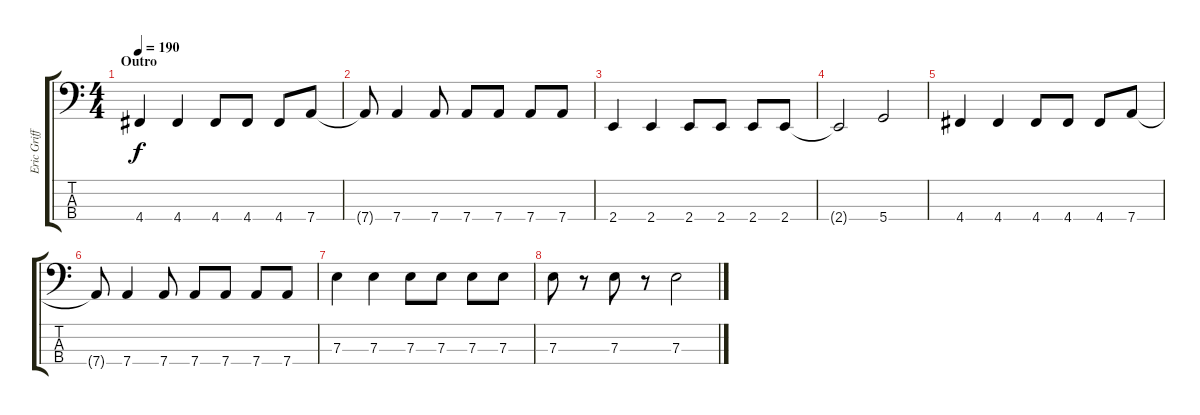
\track ("Eric Griffin" "Eric Griff") {instrument electricbasspick}
\staff {score tabs}
\tuning (G2 D2 A1 D1) {hide}
\ts (4 4)
\section ("" "Outro")
\tempo 190
\clef f4
\ks c
4.4.4{dy f} 4.4.4 4.4.8 4.4.8 4.4.8 7.4.8 |
7.4{t}.8 7.4.4 7.4.8 7.4.8 7.4.8 7.4.8 7.4.8 |
2.4.4 2.4.4 2.4.8 2.4.8 2.4.8 2.4.8 |
2.4{t}.2 5.4.2 |
4.4.4 4.4.4 4.4.8 4.4.8 4.4.8 7.4.8 |
7.4{t}.8 7.4.4 7.4.8 7.4.8 7.4.8 7.4.8 7.4.8 |
7.3.4 7.3.4 7.3.8 7.3.8 7.3.8 7.3.8 |
7.3.8 r.8 7.3.8 r.8 7.3.2
